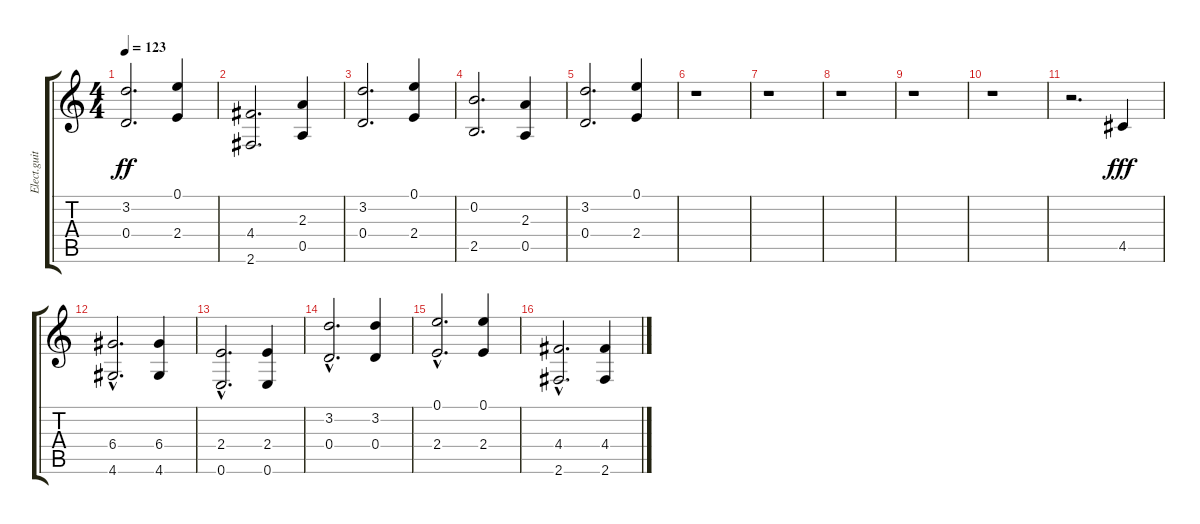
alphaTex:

\track ("Elect.guitar (clean)" "Elect.guit") {instrument distortionguitar}
\staff {score tabs}
\tuning (E4 B3 G3 D3 A2 E2) {hide}
\ts (4 4)
\tempo 123
\clef g2
\ks c
(3.2 0.4).2{d dy ff} (0.1 2.4).4 |
(4.4 2.6).2{d} (2.3 0.5).4 |
(3.2 0.4).2{d} (0.1 2.4).4 |
(0.2 2.5).2{d} (2.3 0.5).4 |
(3.2 0.4).2{d} (0.1 2.4).4 |
r.1 |
r.1 |
r.1 |
r.1 |
r.1 |
r.2{d} 4.5.4{dy fff} |
(6.4{hac} 4.6{hac}).2{d volume 16} (6.4 4.6).4 |
(2.4{hac} 0.6{hac}).2{d} (2.4 0.6).4 |
(3.2{hac} 0.4{hac}).2{d volume 14} (3.2 0.4).4 |
(0.1{hac} 2.4{hac}).2{d} (0.1 2.4).4 |
(4.4{hac} 2.6{hac}).2{d} (4.4 2.6).4
